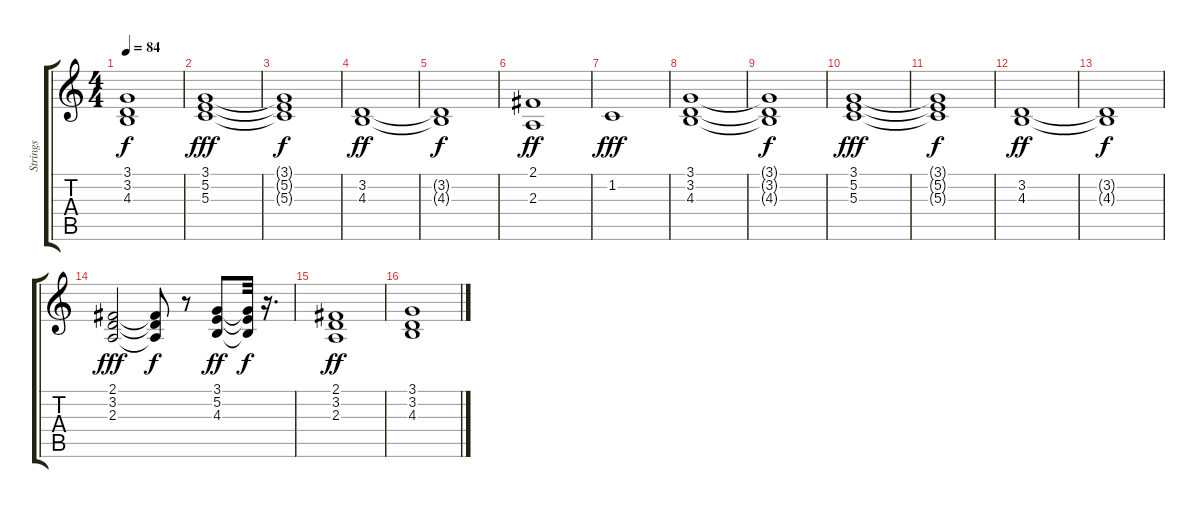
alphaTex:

\track ("Strings" "Strings") {instrument stringensemble2}
\staff {score tabs}
\tuning (E4 B3 G3 D3 A2 E2) {hide}
\ts (4 4)
\tempo 84
\clef g2
\ks c
(3.1{t} 3.2{t} 4.3{t}).1{dy f} |
(3.1 5.2 5.3).1{dy fff} |
(3.1{t} 5.2{t} 5.3{t}).1{dy f} |
(3.2 4.3).1{dy ff} |
(3.2{t} 4.3{t}).1{dy f} |
(2.1 2.3).1{dy ff} |
1.2.1{dy fff} |
(3.1 3.2 4.3).1 |
(3.1{t} 3.2{t} 4.3{t}).1{dy f} |
(3.1 5.2 5.3).1{dy fff} |
(3.1{t} 5.2{t} 5.3{t}).1{dy f} |
(3.2 4.3).1{dy ff} |
(3.2{t} 4.3{t}).1{dy f} |
(2.1 3.2 2.3).2{dy fff} (2.1{t} 3.2{t} 2.3{t}).8{dy f} r.8 (3.1 5.2 4.3).8{dy ff} (3.1{t} 5.2{t} 4.3{t}).32{dy f} r.16{d} |
(2.1 3.2 2.3).1{dy ff} |
(3.1 3.2 4.3).1
